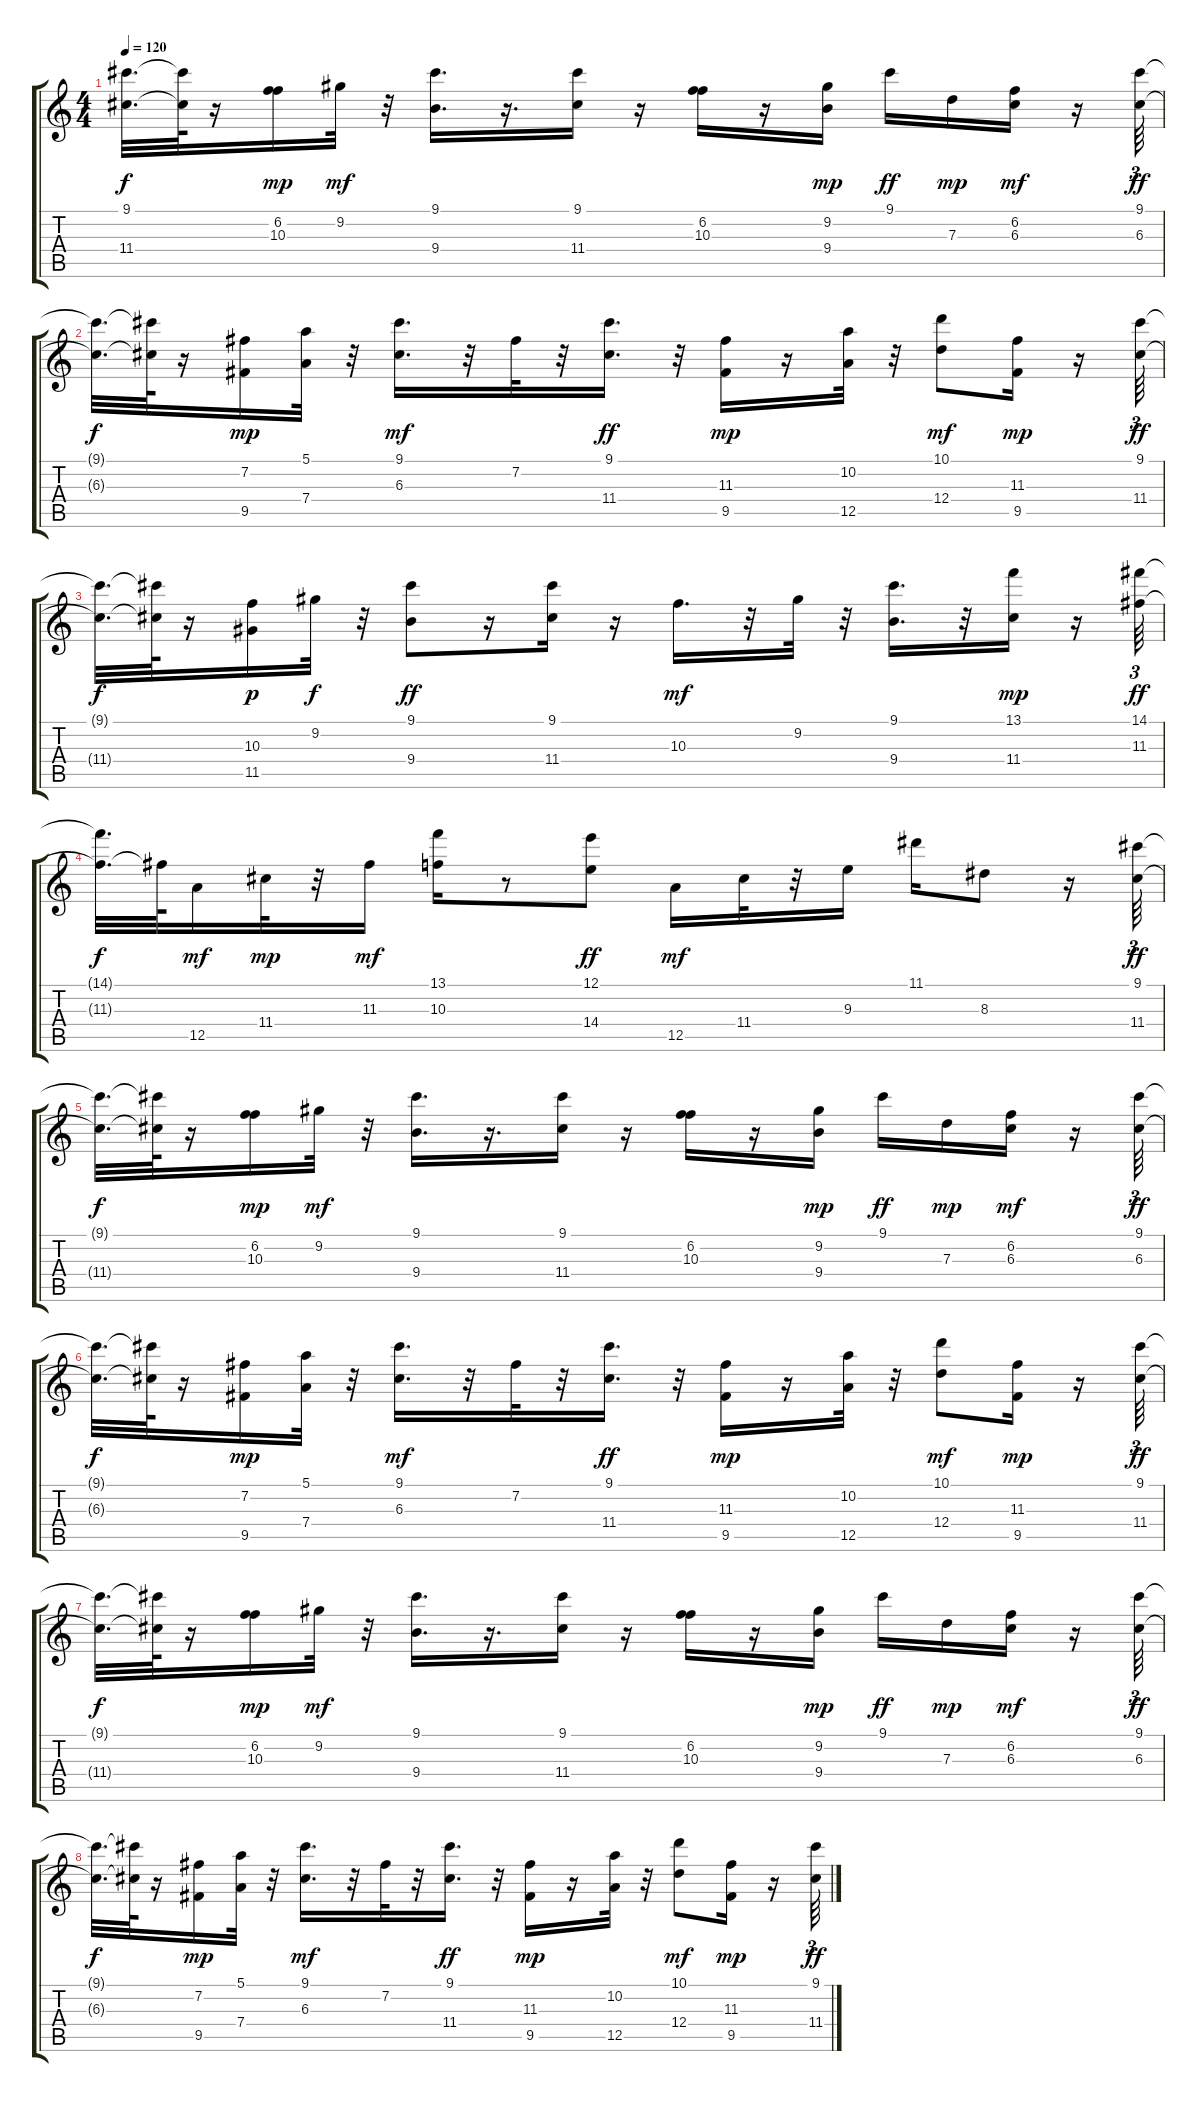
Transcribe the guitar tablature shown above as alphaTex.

\track "" {instrument acousticguitarsteel}
\staff {score tabs}
\tuning (E4 B3 G3 D3 A2 E2) {hide}
\ts (4 4)
\tempo 120
\clef g2
\ks c
(9.1{t} 11.4{t}).32{d dy f} (9.1{t} 11.4{t}).64 r.16 (6.2 10.3).16{dy mp} 9.2.32{dy mf} r.32 (9.1 9.4).16{d} r.16{d} (9.1 11.4).16 r.16 (6.2 10.3).16 r.16 (9.2 9.4).16{dy mp} 9.1.16{dy ff} 7.3.16{dy mp} (6.2 6.3).16{dy mf} r.16 (9.1 6.3).64{tu (3 2) dy ff} |
(9.1{t} 6.3{t}).32{d dy f} (9.1{t} 6.3{t}).64 r.16 (7.2 9.5).16{dy mp} (5.1 7.4).32 r.32 (9.1 6.3).16{d dy mf} r.32 7.2.32 r.32 (9.1 11.4).16{d dy ff} r.32 (11.3 9.5).16{dy mp} r.16 (10.2 12.5).32 r.32 (10.1 12.4).8{dy mf} (11.3 9.5).16{dy mp} r.16 (9.1 11.4).64{tu (3 2) dy ff} |
(9.1{t} 11.4{t}).32{d dy f} (9.1{t} 11.4{t}).64 r.16 (10.3 11.5).16{dy p} 9.2.32{dy f} r.32 (9.1 9.4).8{dy ff} r.16 (9.1 11.4).16 r.16 10.3.16{d dy mf} r.32 9.2.32 r.32 (9.1 9.4).16{d} r.32 (13.1 11.4).16{dy mp} r.16 (14.1 11.3).64{tu (3 2) dy ff} |
(14.1{t} 11.3{t}).32{d dy f} 11.3{t}.64 12.5.16{dy mf} 11.4.32{dy mp} r.32 11.3.16{dy mf} (13.1 10.3).16 r.8 (12.1 14.4).8{dy ff} 12.5.16{dy mf} 11.4.32 r.32 9.3.16 11.1.16 8.3.8 r.16 (9.1 11.4).64{tu (3 2) dy ff} |
(9.1{t} 11.4{t}).32{d dy f} (9.1{t} 11.4{t}).64 r.16 (6.2 10.3).16{dy mp} 9.2.32{dy mf} r.32 (9.1 9.4).16{d} r.16{d} (9.1 11.4).16 r.16 (6.2 10.3).16 r.16 (9.2 9.4).16{dy mp} 9.1.16{dy ff} 7.3.16{dy mp} (6.2 6.3).16{dy mf} r.16 (9.1 6.3).64{tu (3 2) dy ff} |
(9.1{t} 6.3{t}).32{d dy f} (9.1{t} 6.3{t}).64 r.16 (7.2 9.5).16{dy mp} (5.1 7.4).32 r.32 (9.1 6.3).16{d dy mf} r.32 7.2.32 r.32 (9.1 11.4).16{d dy ff} r.32 (11.3 9.5).16{dy mp} r.16 (10.2 12.5).32 r.32 (10.1 12.4).8{dy mf} (11.3 9.5).16{dy mp} r.16 (9.1 11.4).64{tu (3 2) dy ff} |
(9.1{t} 11.4{t}).32{d dy f} (9.1{t} 11.4{t}).64 r.16 (6.2 10.3).16{dy mp} 9.2.32{dy mf} r.32 (9.1 9.4).16{d} r.16{d} (9.1 11.4).16 r.16 (6.2 10.3).16 r.16 (9.2 9.4).16{dy mp} 9.1.16{dy ff} 7.3.16{dy mp} (6.2 6.3).16{dy mf} r.16 (9.1 6.3).64{tu (3 2) dy ff} |
(9.1{t} 6.3{t}).32{d dy f} (9.1{t} 6.3{t}).64 r.16 (7.2 9.5).16{dy mp} (5.1 7.4).32 r.32 (9.1 6.3).16{d dy mf} r.32 7.2.32 r.32 (9.1 11.4).16{d dy ff} r.32 (11.3 9.5).16{dy mp} r.16 (10.2 12.5).32 r.32 (10.1 12.4).8{dy mf} (11.3 9.5).16{dy mp} r.16 (9.1 11.4).64{tu (3 2) dy ff}
